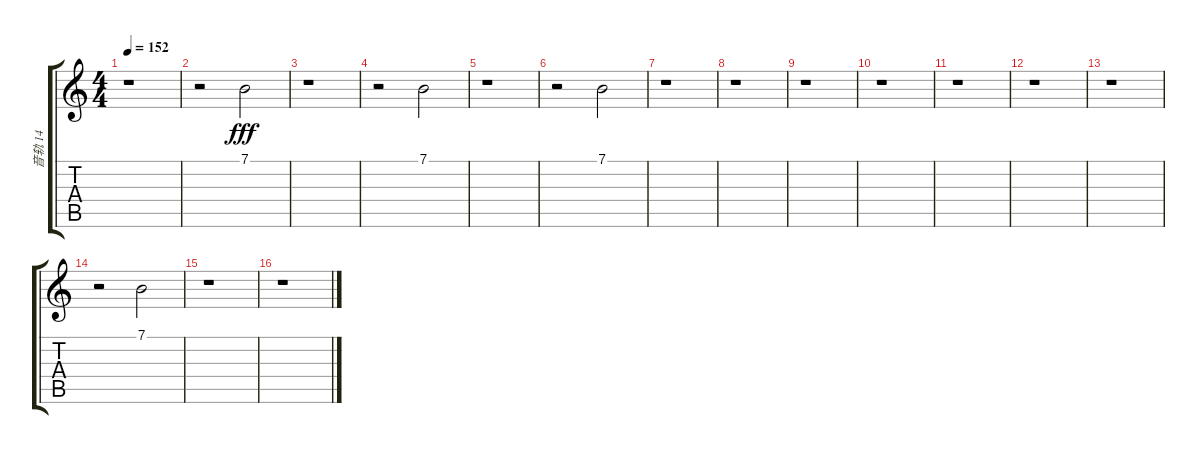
\track ("音轨 14" "音轨 14") {instrument reversecymbal}
\staff {score tabs}
\tuning (E4 B3 G3 D3 A2 E2) {hide}
\ts (4 4)
\tempo 152
\clef g2
\ks c
r.1{dy fff} |
r.2 7.1.2 |
r.1 |
r.2 7.1.2 |
r.1 |
r.2 7.1.2 |
r.1 |
r.1 |
r.1 |
r.1 |
r.1 |
r.1 |
r.1 |
r.2 7.1.2 |
r.1 |
r.1
